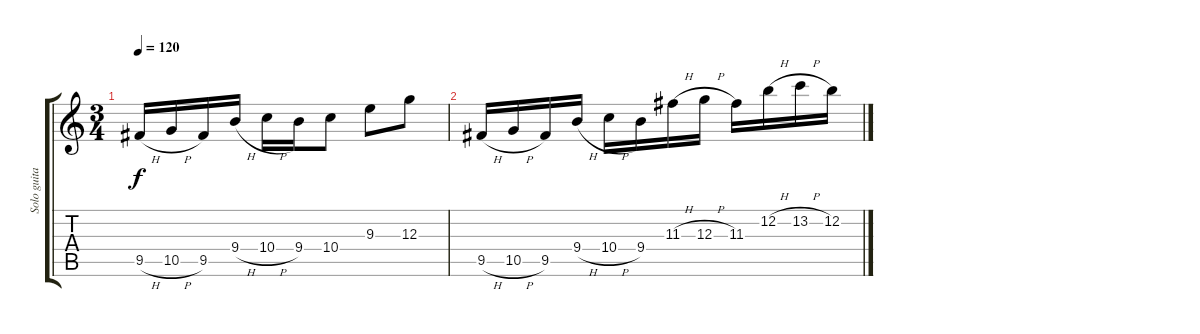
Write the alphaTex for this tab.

\track ("Solo guitar" "Solo guita") {instrument distortionguitar}
\staff {score tabs}
\tuning (E4 B3 G3 D3 A2 E2) {hide}
\ts (3 4)
\tempo 120
\clef g2
\ks c
9.5{h}.16{dy f} 10.5{h}.16 9.5.16 9.4{h}.16 10.4{h}.16 9.4.16 10.4.8 9.3.8 12.3.8 |
9.5{h}.16 10.5{h}.16 9.5.16 9.4{h}.16 10.4{h}.16 9.4.16 11.3{h}.16 12.3{h}.16 11.3.16 12.2{h}.16 13.2{h}.16 12.2.16
